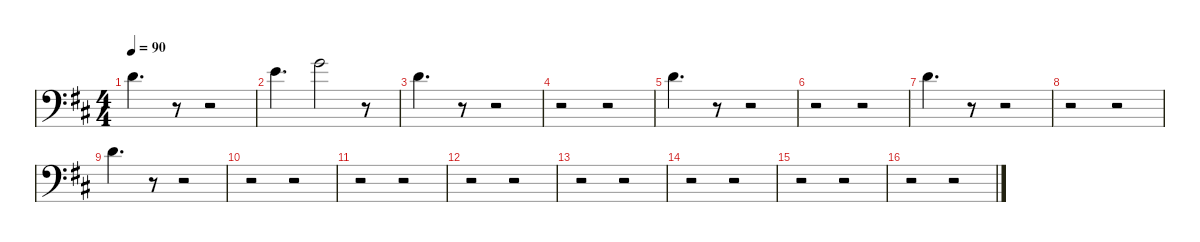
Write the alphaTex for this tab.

\defaultSystemsLayout 4
\hideDynamics
\bracketExtendMode nobrackets
\singleTrackTrackNamePolicy hidden
\multiTrackTrackNamePolicy hidden
\otherSystemsTrackNameOrientation horizontal
\track ("Vocals" "cb.") {instrument contrabass}
\staff {score}
\tuning (E4 B3 G3 D3 A2 E2)
\ts (4 4)
\tempo 90
\clef f4
\ks bminor
5.5{acc forcenatural}.4{d dy p beam Down} r.8{beam Down} r.2{beam Down} |
7.5{acc forcenatural}.4{d beam Down} 10.5{acc forcenatural}.2{beam Down} r.8{beam Down} |
5.5{acc forcenatural}.4{d dy pp beam Down} r.8{beam Down} r.2{beam Down} |
r.2{beam Down} r.2{beam Down} |
5.5{acc forcenatural}.4{d beam Down} r.8{beam Down} r.2{beam Down} |
r.2{beam Down} r.2{beam Down} |
5.5{acc forcenatural}.4{d beam Down} r.8{beam Down} r.2{beam Down} |
r.2{beam Down} r.2{beam Down} |
5.5{acc forcenatural}.4{d beam Down} r.8{beam Down} r.2{beam Down} |
r.2{beam Down} r.2{beam Down} |
r.2{beam Down} r.2{beam Down} |
r.2{beam Down} r.2{beam Down} |
r.2{beam Down} r.2{beam Down} |
r.2{beam Down} r.2{beam Down} |
r.2{beam Down} r.2{beam Down} |
r.2{beam Down} r.2{beam Down}
